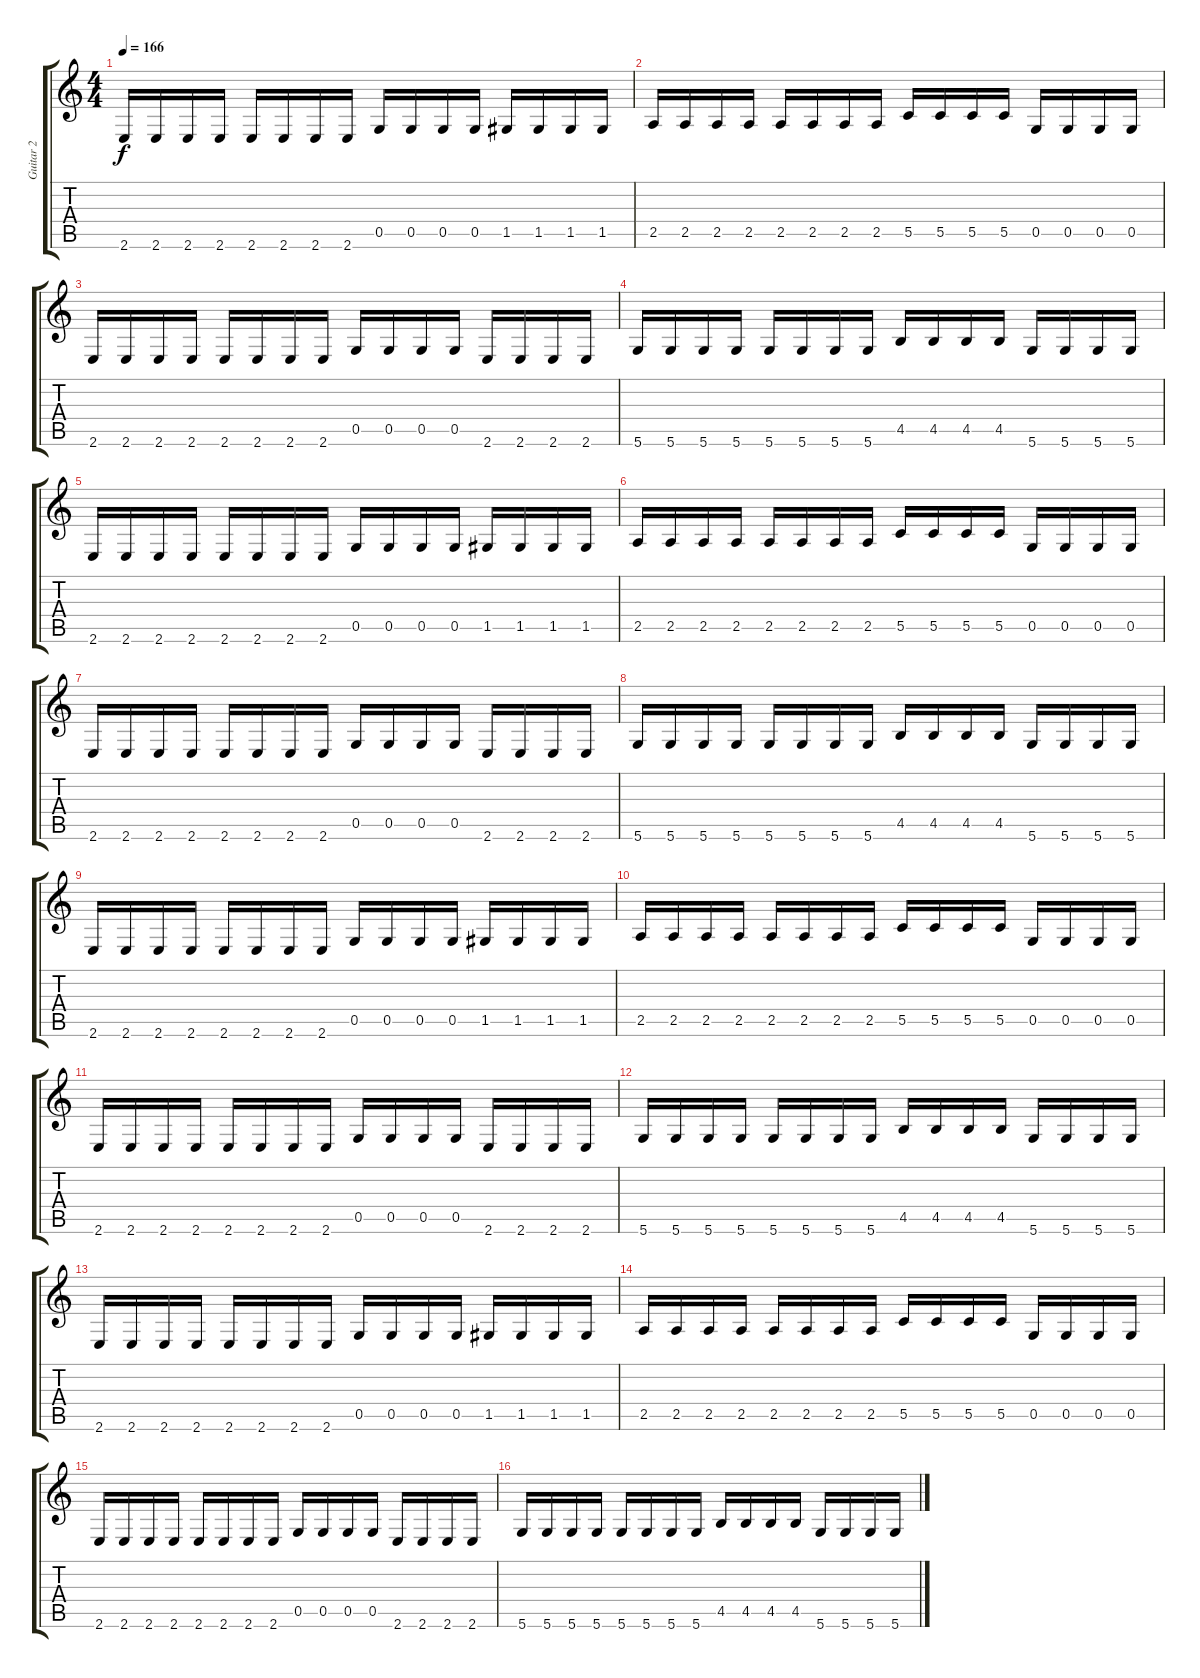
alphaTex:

\track ("Guitar 2" "Guitar 2") {instrument overdrivenguitar}
\staff {score tabs}
\tuning (D4 A3 F3 C3 G2 D2) {hide}
\ts (4 4)
\tempo 166
\clef g2
\ks c
2.6.16{dy f} 2.6.16 2.6.16 2.6.16 2.6.16 2.6.16 2.6.16 2.6.16 0.5.16 0.5.16 0.5.16 0.5.16 1.5.16 1.5.16 1.5.16 1.5.16 |
2.5.16 2.5.16 2.5.16 2.5.16 2.5.16 2.5.16 2.5.16 2.5.16 5.5.16 5.5.16 5.5.16 5.5.16 0.5.16 0.5.16 0.5.16 0.5.16 |
2.6.16 2.6.16 2.6.16 2.6.16 2.6.16 2.6.16 2.6.16 2.6.16 0.5.16 0.5.16 0.5.16 0.5.16 2.6.16 2.6.16 2.6.16 2.6.16 |
5.6.16 5.6.16 5.6.16 5.6.16 5.6.16 5.6.16 5.6.16 5.6.16 4.5.16 4.5.16 4.5.16 4.5.16 5.6.16 5.6.16 5.6.16 5.6.16 |
2.6.16 2.6.16 2.6.16 2.6.16 2.6.16 2.6.16 2.6.16 2.6.16 0.5.16 0.5.16 0.5.16 0.5.16 1.5.16 1.5.16 1.5.16 1.5.16 |
2.5.16 2.5.16 2.5.16 2.5.16 2.5.16 2.5.16 2.5.16 2.5.16 5.5.16 5.5.16 5.5.16 5.5.16 0.5.16 0.5.16 0.5.16 0.5.16 |
2.6.16 2.6.16 2.6.16 2.6.16 2.6.16 2.6.16 2.6.16 2.6.16 0.5.16 0.5.16 0.5.16 0.5.16 2.6.16 2.6.16 2.6.16 2.6.16 |
5.6.16 5.6.16 5.6.16 5.6.16 5.6.16 5.6.16 5.6.16 5.6.16 4.5.16 4.5.16 4.5.16 4.5.16 5.6.16 5.6.16 5.6.16 5.6.16 |
2.6.16 2.6.16 2.6.16 2.6.16 2.6.16 2.6.16 2.6.16 2.6.16 0.5.16 0.5.16 0.5.16 0.5.16 1.5.16 1.5.16 1.5.16 1.5.16 |
2.5.16 2.5.16 2.5.16 2.5.16 2.5.16 2.5.16 2.5.16 2.5.16 5.5.16 5.5.16 5.5.16 5.5.16 0.5.16 0.5.16 0.5.16 0.5.16 |
2.6.16 2.6.16 2.6.16 2.6.16 2.6.16 2.6.16 2.6.16 2.6.16 0.5.16 0.5.16 0.5.16 0.5.16 2.6.16 2.6.16 2.6.16 2.6.16 |
5.6.16 5.6.16 5.6.16 5.6.16 5.6.16 5.6.16 5.6.16 5.6.16 4.5.16 4.5.16 4.5.16 4.5.16 5.6.16 5.6.16 5.6.16 5.6.16 |
2.6.16 2.6.16 2.6.16 2.6.16 2.6.16 2.6.16 2.6.16 2.6.16 0.5.16 0.5.16 0.5.16 0.5.16 1.5.16 1.5.16 1.5.16 1.5.16 |
2.5.16 2.5.16 2.5.16 2.5.16 2.5.16 2.5.16 2.5.16 2.5.16 5.5.16 5.5.16 5.5.16 5.5.16 0.5.16 0.5.16 0.5.16 0.5.16 |
2.6.16 2.6.16 2.6.16 2.6.16 2.6.16 2.6.16 2.6.16 2.6.16 0.5.16 0.5.16 0.5.16 0.5.16 2.6.16 2.6.16 2.6.16 2.6.16 |
5.6.16 5.6.16 5.6.16 5.6.16 5.6.16 5.6.16 5.6.16 5.6.16 4.5.16 4.5.16 4.5.16 4.5.16 5.6.16 5.6.16 5.6.16 5.6.16
